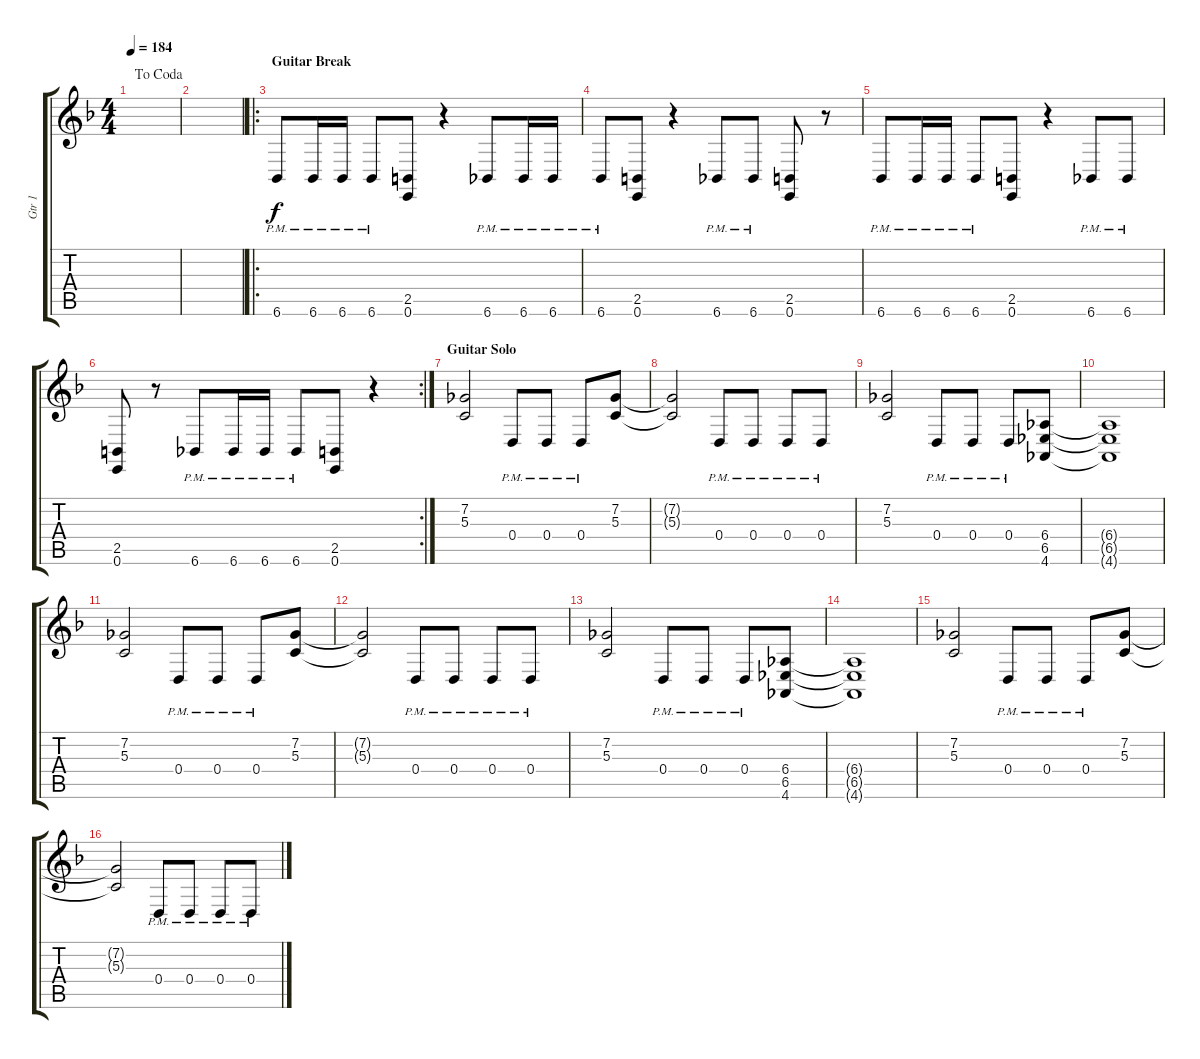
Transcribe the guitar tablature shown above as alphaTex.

\track ("Gtr 1" "Gtr 1") {instrument acousticgrandpiano}
\staff {score tabs}
\tuning (E4 B3 G3 D3 A2 E2) {hide}
\ts (4 4)
\jump dacoda
\tempo 184
\clef g2
\ks f
|
|
\ro
\section ("" "Guitar Break")
6.6{pm}.8 6.6{pm}.16 6.6{pm}.16 6.6{pm}.8 (2.5 0.6).8 r.4 6.6{pm}.8 6.6{pm}.16 6.6{pm}.16 |
6.6{pm}.8 (2.5 0.6).8 r.4 6.6{pm}.8 6.6{pm}.8 (2.5 0.6).8 r.8 |
6.6{pm}.8 6.6{pm}.16 6.6{pm}.16 6.6{pm}.8 (2.5 0.6).8 r.4 6.6{pm}.8 6.6{pm}.8 |
\rc 2
(2.5 0.6).8 r.8 6.6{pm}.8 6.6{pm}.16 6.6{pm}.16 6.6{pm}.8 (2.5 0.6).8 r.4 |
\section ("" "Guitar Solo")
(7.2 5.3).2 0.4{pm}.8 0.4{pm}.8 0.4{pm}.8 (7.2 5.3).8 |
(7.2{t} 5.3{t}).2 0.4{pm}.8 0.4{pm}.8 0.4{pm}.8 0.4{pm}.8 |
(7.2 5.3).2 0.4{pm}.8 0.4{pm}.8 0.4{pm}.8 (6.4 6.5 4.6).8 |
(6.4{t} 6.5{t} 4.6{t}).1 |
(7.2 5.3).2 0.4{pm}.8 0.4{pm}.8 0.4{pm}.8 (7.2 5.3).8 |
(7.2{t} 5.3{t}).2 0.4{pm}.8 0.4{pm}.8 0.4{pm}.8 0.4{pm}.8 |
(7.2 5.3).2 0.4{pm}.8 0.4{pm}.8 0.4{pm}.8 (6.4 6.5 4.6).8 |
(6.4{t} 6.5{t} 4.6{t}).1 |
(7.2 5.3).2 0.4{pm}.8 0.4{pm}.8 0.4{pm}.8 (7.2 5.3).8 |
(7.2{t} 5.3{t}).2 0.4{pm}.8 0.4{pm}.8 0.4{pm}.8 0.4{pm}.8
